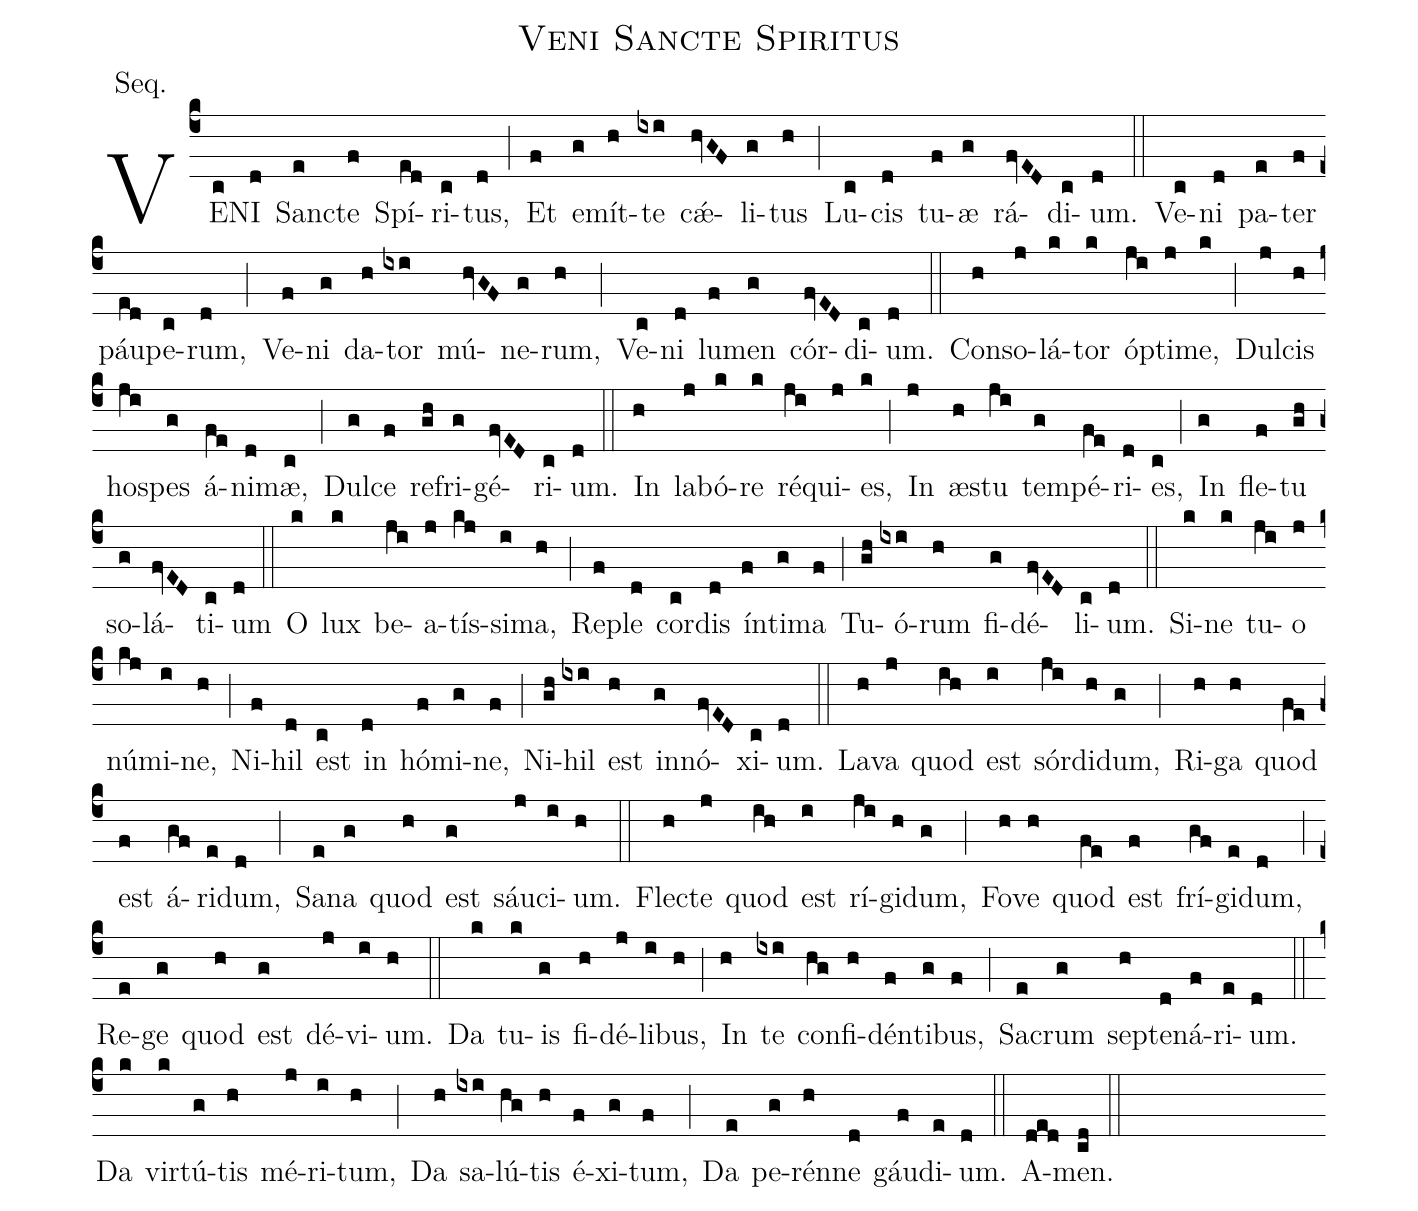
name:Veni Sancte Spiritus;
annotation:Seq.;
mode:I.;
%%
(c4) VE(c)NI(d) Sanc(e)te(f) Spí(ed)ri(c)tus,(d) (;) Et(f) e(g)mít(h)te(ixi) c<sp>'ae</sp>(hvGF)li(g)tus(h) (;) Lu(c)cis(d) tu(f)æ(g) rá(fvED)di(c)um.(d) (::) Ve(c)ni(d) pa(e)ter(f) páu(ed)pe(c)rum,(d) (;) Ve(f)ni(g) da(h)tor(ixi) mú(hvGF)ne(g)rum,(h) (;) Ve(c)ni(d) lu(f)men(g) cór(fvED)di(c)um.(d) (::) Con(h)so(j)lá(k)tor(k) óp(ji)ti(j)me,(k) (;) Dul(j)cis(h) hos(ji)pes(g) á(fe)ni(d)mæ,(c) (;) Dul(g)ce(f) re(gh)fri(g)gé(fvED)ri(c)um.(d) (::) In(h) la(j)bó(k)re(k) ré(ji)qui(j)es,(k) (;) In(j) æs(h)tu(ji) tem(g)pé(fe)ri(d)es,(c) (;) In(g) fle(f)tu(gh) so(g)lá(fvED)ti(c)um(d) (::) O(k) lux(k) be(ji)a(j)tís(kj)si(i)ma,(h) (;) Re(f)ple(d) cor(c)dis(d) ín(f)ti(g)ma(f) (;) Tu(gh)ó(ixi)rum(h) fi(g)dé(fvED)li(c)um.(d) (::) Si(k)ne(k) tu(ji)o(j) nú(kj)mi(i)ne,(h) (;) Ni(f)hil(d) est(c) in(d) hó(f)mi(g)ne,(f) (;) Ni(gh)hil(ixi) est(h) in(g)nó(fvED)xi(c)um.(d) (::) La(h)va(j) quod(ih) est(i) sór(ji)di(h)dum,(g) (;) Ri(h)ga(h) quod(fe) est(f) á(gf)ri(e)dum,(d) (;) Sa(e)na(g) quod(h) est(g) sáu(j)ci(i)um.(h) (::) Flec(h)te(j) quod(ih) est(i) rí(ji)gi(h)dum,(g) (;) Fo(h)ve(h) quod(fe) est(f) frí(gf)gi(e)dum,(d) (;) Re(e)ge(g) quod(h) est(g) dé(j)vi(i)um.(h) (::) Da(k) tu(k)is(g) fi(h)dé(j)li(i)bus,(h) (;) In(h) te(ixi) con(hg)fi(h)dén(f)ti(g)bus,(f) (;) Sac(e)rum(g) sep(h)te(d)ná(f)ri(e)um.(d) (::) Da(k) vir(k)tú(g)tis(h) mé(j)ri(i)tum,(h) (;) Da(h) sa(ixi)lú(hg)tis(h) é(f)xi(g)tum,(f) (;) Da(e) pe(g)rén(h)ne(d) gáu(f)di(e)um.(d) (::) A(ded)men.(cd) (::)
